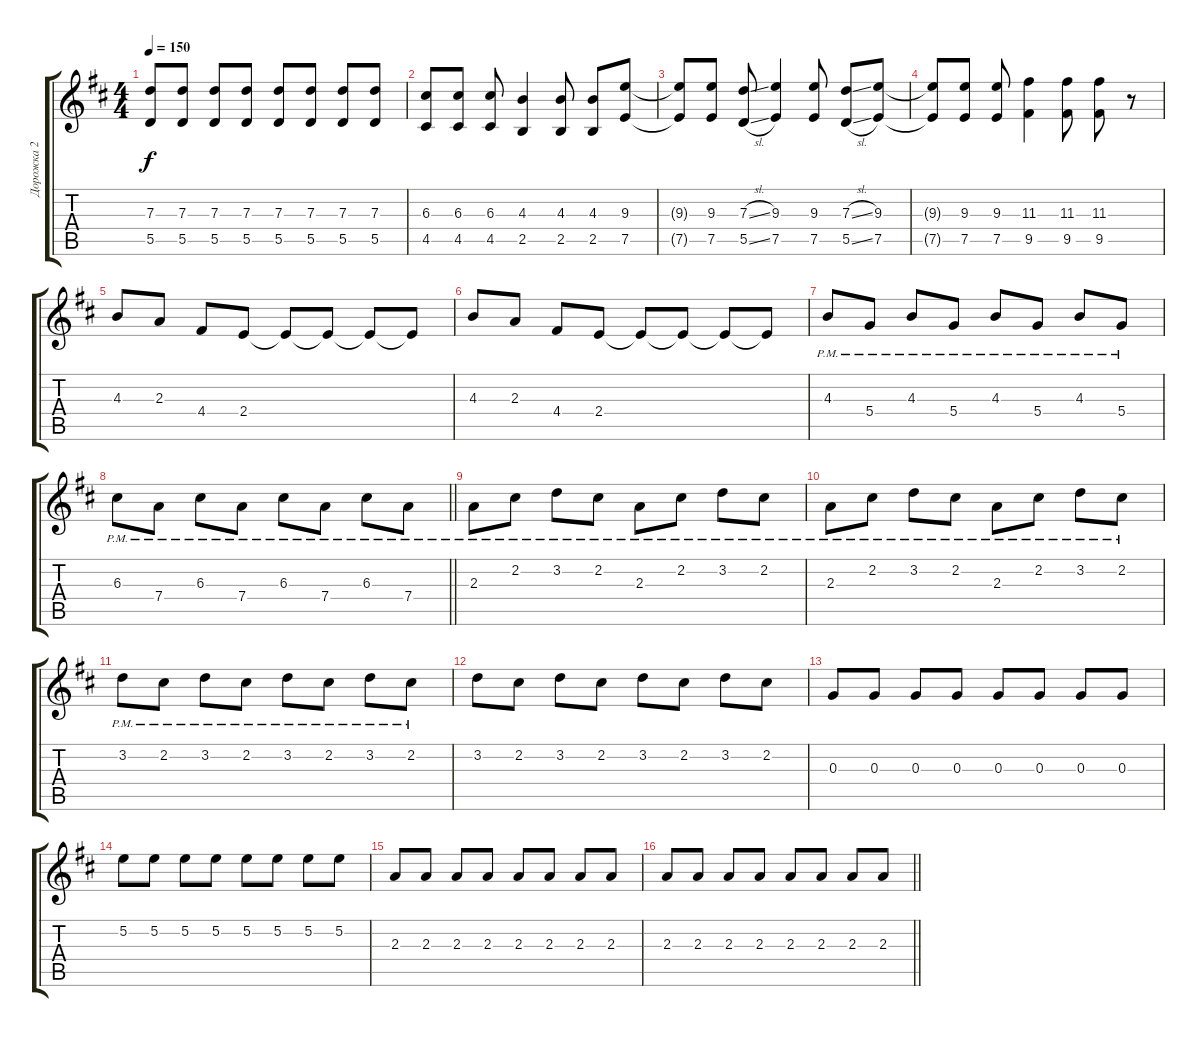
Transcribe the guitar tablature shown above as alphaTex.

\track ("Дорожка 2" "Дорожка 2") {instrument distortionguitar}
\staff {score tabs}
\tuning (E4 B3 G3 D3 A2 E2) {hide}
\ts (4 4)
\tempo 150
\clef g2
\ks bminor
(7.3 5.5).8{dy f} (7.3 5.5).8 (7.3 5.5).8 (7.3 5.5).8 (7.3 5.5).8 (7.3 5.5).8 (7.3 5.5).8 (7.3 5.5).8 |
(6.3 4.5).8 (6.3 4.5).8 (6.3 4.5).8 (4.3 2.5).4 (4.3 2.5).8 (4.3 2.5).8 (9.3 7.5).8 |
(9.3{t} 7.5{t}).8 (9.3 7.5).8 (7.3{sl} 5.5{sl}).8 (9.3 7.5).4 (9.3 7.5).8 (7.3{sl} 5.5{sl}).8 (9.3 7.5).8 |
(9.3{t} 7.5{t}).8 (9.3 7.5).8 (9.3 7.5).8 (11.3 9.5).4 (11.3 9.5).8 (11.3 9.5).8 r.8 |
4.3.8 2.3.8 4.4.8 2.4.8 2.4{t}.8 2.4{t}.8 2.4{t}.8 2.4{t}.8 |
4.3.8 2.3.8 4.4.8 2.4.8 2.4{t}.8 2.4{t}.8 2.4{t}.8 2.4{t}.8 |
4.3{pm}.8 5.4{pm}.8 4.3{pm}.8 5.4{pm}.8 4.3{pm}.8 5.4{pm}.8 4.3{pm}.8 5.4{pm}.8 |
\barLineRight lightlight
6.3{pm}.8 7.4{pm}.8 6.3{pm}.8 7.4{pm}.8 6.3{pm}.8 7.4{pm}.8 6.3{pm}.8 7.4{pm}.8 |
2.3{pm}.8 2.2{pm}.8 3.2{pm}.8 2.2{pm}.8 2.3{pm}.8 2.2{pm}.8 3.2{pm}.8 2.2{pm}.8 |
2.3{pm}.8 2.2{pm}.8 3.2{pm}.8 2.2{pm}.8 2.3{pm}.8 2.2{pm}.8 3.2{pm}.8 2.2{pm}.8 |
3.2{pm}.8 2.2{pm}.8 3.2{pm}.8 2.2{pm}.8 3.2{pm}.8 2.2{pm}.8 3.2{pm}.8 2.2{pm}.8 |
3.2.8 2.2.8 3.2.8 2.2.8 3.2.8 2.2.8 3.2.8 2.2.8 |
0.3.8 0.3.8 0.3.8 0.3.8 0.3.8 0.3.8 0.3.8 0.3.8 |
5.2.8 5.2.8 5.2.8 5.2.8 5.2.8 5.2.8 5.2.8 5.2.8 |
2.3.8 2.3.8 2.3.8 2.3.8 2.3.8 2.3.8 2.3.8 2.3.8 |
\barLineRight lightlight
2.3.8 2.3.8 2.3.8 2.3.8 2.3.8 2.3.8 2.3.8 2.3.8
